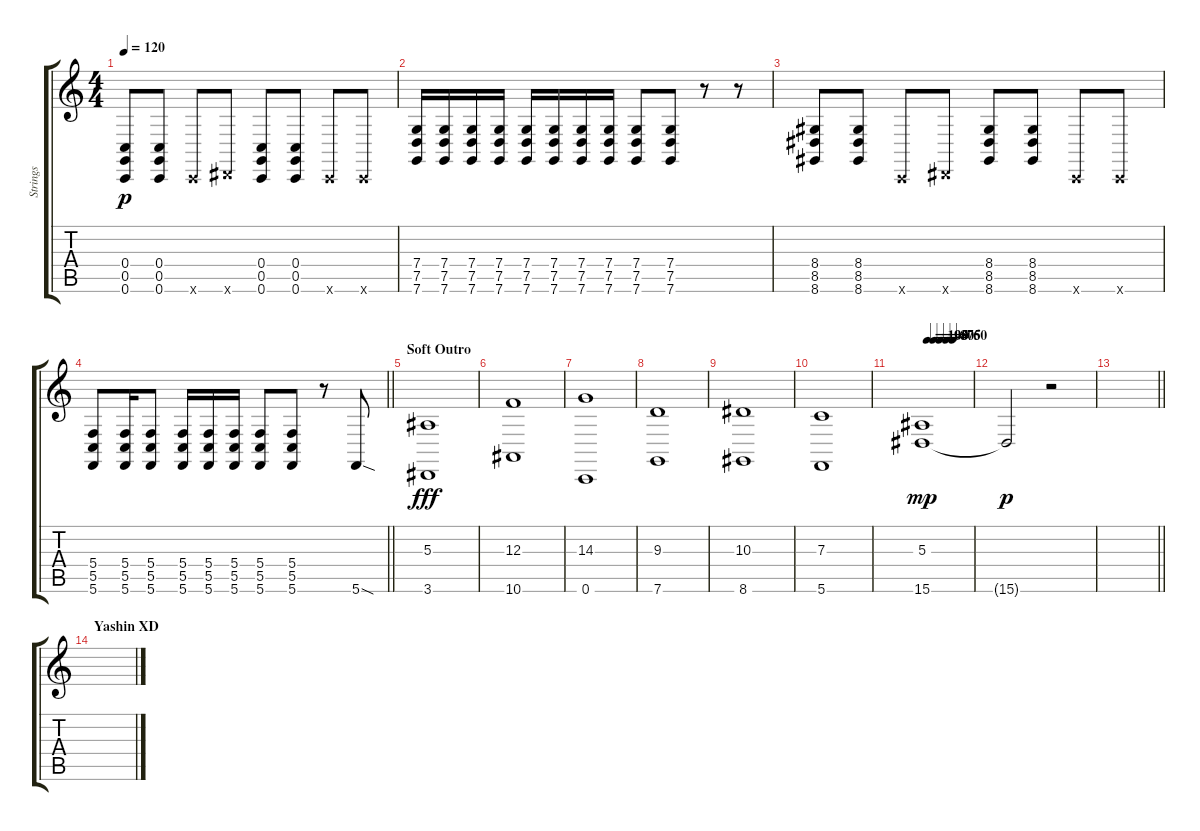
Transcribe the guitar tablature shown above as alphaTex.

\track ("Strings" "Strings") {instrument synthstrings1}
\staff {score tabs}
\tuning (D4 A3 F3 C3 G2 C2) {hide}
\ts (4 4)
\tempo 120
\clef g2
\ks c
(0.4 0.5 0.6).8{dy p} (0.4 0.5 0.6).8 0.6{x}.8 3.6{x}.8 (0.4 0.5 0.6).8 (0.4 0.5 0.6).8 0.6{x}.8 0.6{x}.8 |
(7.4 7.5 7.6).16 (7.4 7.5 7.6).16 (7.4 7.5 7.6).16 (7.4 7.5 7.6).16 (7.4 7.5 7.6).16 (7.4 7.5 7.6).16 (7.4 7.5 7.6).16 (7.4 7.5 7.6).16 (7.4 7.5 7.6).8 (7.4 7.5 7.6).8 r.8 r.8 |
(8.4 8.5 8.6).8 (8.4 8.5 8.6).8 0.6{x}.8 3.6{x}.8 (8.4 8.5 8.6).8 (8.4 8.5 8.6).8 0.6{x}.8 0.6{x}.8 |
\barLineRight lightlight
(5.4 5.5 5.6).8 (5.4 5.5 5.6).16 (5.4 5.5 5.6).8 (5.4 5.5 5.6).16 (5.4 5.5 5.6).16 (5.4 5.5 5.6).16 (5.4 5.5 5.6).8 (5.4 5.5 5.6).8 r.8 5.6{sod}.8 |
\section ("" "Soft Outro")
(5.3 3.6).1{dy fff} |
(12.3 10.6).1 |
(14.3 0.6).1 |
(9.3 7.6).1 |
(10.3 8.6).1 |
(7.3 5.6).1 |
\tempo (100 0.125)
\tempo (95 0.25)
\tempo (80 0.375)
\tempo (75 0.5)
\tempo (60 0.625)
(5.3 15.6).1{dy mp} |
15.6{t}.2{dy p} r.2 |
\barLineRight lightlight
|
\section ("" "Yashin XD")
